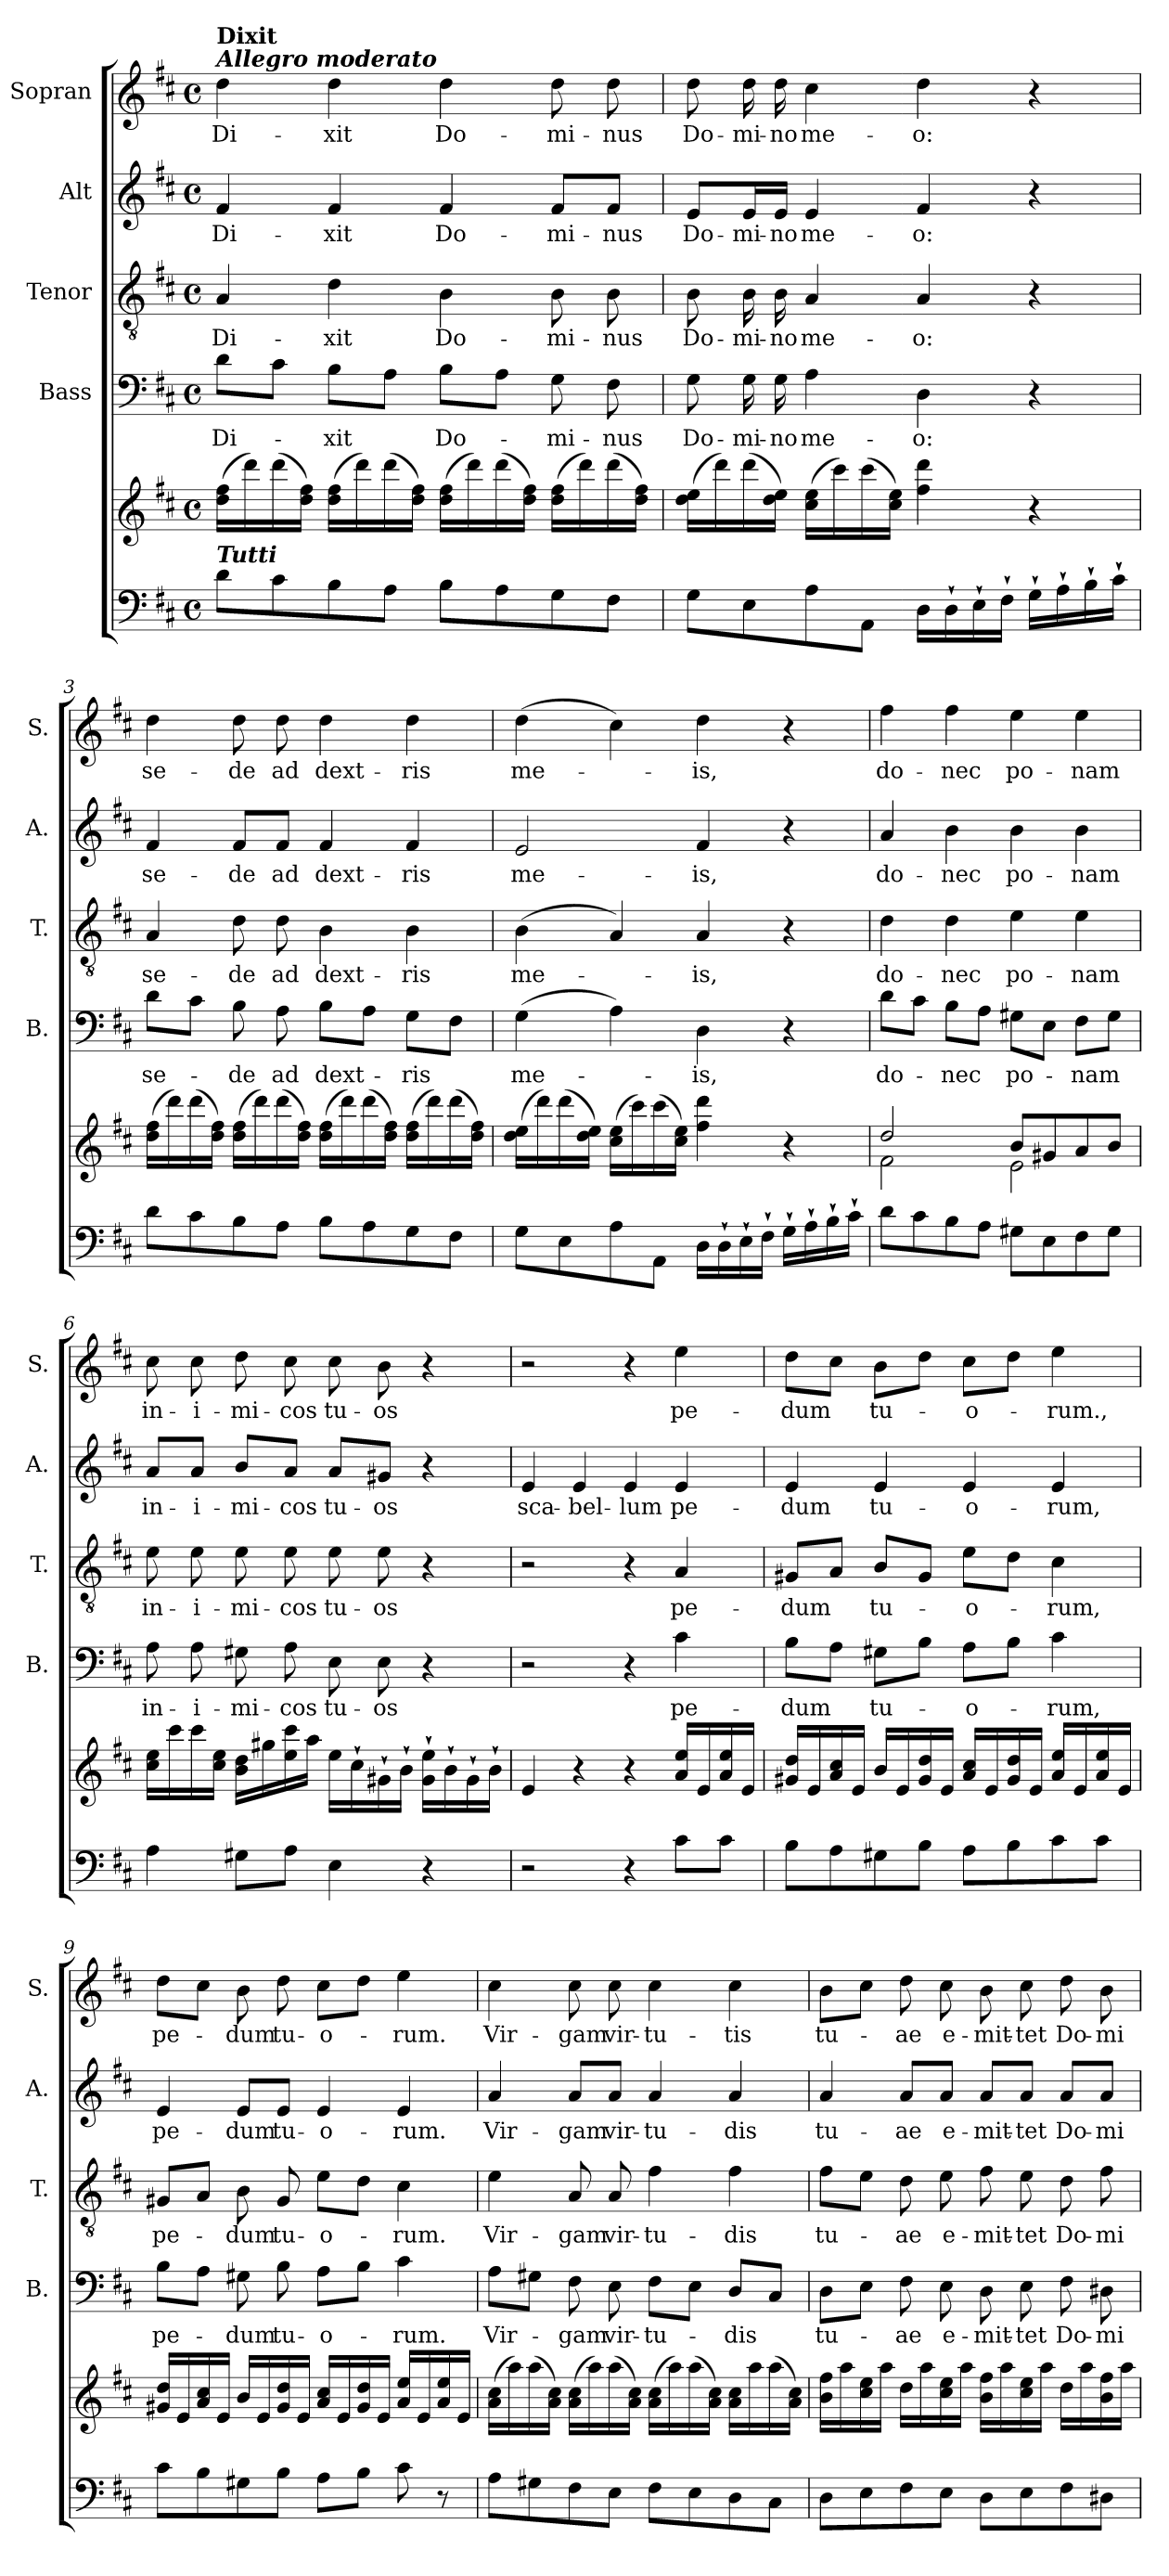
**kern	**kern	**kern	**text	**kern	**text	**kern	**text	**kern	**text
*part5	*part5	*part4	*part4	*part3	*part3	*part2	*part2	*part1	*part1
*staff6	*staff5	*staff4	*staff4	*staff3	*staff3	*staff2	*staff2	*staff1	*staff1
*	*	*I"Bass	*	*I"Tenor	*	*I"Alt	*	*I"Sopran	*
*	*	*I'B.	*	*I'T.	*	*I'A.	*	*I'S.	*
*clefF4	*clefG2	*clefF4	*	*clefGv2	*	*clefG2	*	*clefG2	*
*k[f#c#]	*k[f#c#]	*k[f#c#]	*	*k[f#c#]	*	*k[f#c#]	*	*k[f#c#]	*
*D:	*D:	*D:	*	*D:	*	*D:	*	*D:	*
*M4/4	*M4/4	*M4/4	*	*M4/4	*	*M4/4	*	*M4/4	*
*met(c)	*met(c)	*met(c)	*	*met(c)	*	*met(c)	*	*met(c)	*
=1	=1	=1	=1	=1	=1	=1	=1	=1	=1
!	!	!	!	!	!	!	!	!LO:TX:a:Bi:t=Allegro moderato	!
!	!	!	!	!	!	!	!	!LO:TX:a:B:t=Dixit	!
!LO:TX:a:Bi:t=Tutti	!	!	!	!	!	!	!	!	!
!	!	!	!LO:LY:b	!	!LO:LY:b	!	!LO:LY:b	!	!LO:LY:b
8d\L	(>16dd\ 16ff#\LL	8d\L	Di-	4A/	Di-	4f#/	Di-	4dd\	Di-
.	16ddd\)	.	.	.	.	.	.	.	.
8c#\	(>16ddd\	8c#\J	.	.	.	.	.	.	.
.	16dd\ 16ff#\JJ)	.	.	.	.	.	.	.	.
!	!	!	!LO:LY:b	!	!LO:LY:b	!	!LO:LY:b	!	!LO:LY:b
8B\	(>16dd\ 16ff#\LL	8B\L	-xit	4d\	-xit	4f#/	-xit	4dd\	-xit
.	16ddd\)	.	.	.	.	.	.	.	.
8A\J	(>16ddd\	8A\J	.	.	.	.	.	.	.
.	16dd\ 16ff#\JJ)	.	.	.	.	.	.	.	.
!	!	!	!LO:LY:b	!	!LO:LY:b	!	!LO:LY:b	!	!LO:LY:b
8B\L	(>16dd\ 16ff#\LL	8B\L	Do-	4B\	Do-	4f#/	Do-	4dd\	Do-
.	16ddd\)	.	.	.	.	.	.	.	.
8A\	(>16ddd\	8A\J	.	.	.	.	.	.	.
.	16dd\ 16ff#\JJ)	.	.	.	.	.	.	.	.
!	!	!	!LO:LY:b	!	!LO:LY:b	!	!LO:LY:b	!	!LO:LY:b
8G\	(>16dd\ 16ff#\LL	8G\	-mi-	8B\	-mi-	8f#/L	-mi-	8dd\	-mi-
.	16ddd\)	.	.	.	.	.	.	.	.
!	!	!	!LO:LY:b	!	!LO:LY:b	!	!LO:LY:b	!	!LO:LY:b
8F#\J	(>16ddd\	8F#\	-nus	8B\	-nus	8f#/J	-nus	8dd\	-nus
.	16dd\ 16ff#\JJ)	.	.	.	.	.	.	.	.
=2	=2	=2	=2	=2	=2	=2	=2	=2	=2
!	!	!	!LO:LY:b	!	!LO:LY:b	!	!LO:LY:b	!	!LO:LY:b
8G\L	(>16dd\ 16ee\LL	8G\	Do-	8B\	Do-	8e/L	Do-	8dd\	Do-
.	16ddd\)	.	.	.	.	.	.	.	.
!	!	!	!LO:LY:b	!	!LO:LY:b	!	!LO:LY:b	!	!LO:LY:b
8E\	(>16ddd\	16G\	-mi-	16B\	-mi-	16e/L	-mi-	16dd\	-mi-
!	!	!	!LO:LY:b	!	!LO:LY:b	!	!LO:LY:b	!	!LO:LY:b
.	16dd\ 16ee\JJ)	16G\	-no	16B\	-no	16e/JJ	-no	16dd\	-no
!	!	!	!LO:LY:b	!	!LO:LY:b	!	!LO:LY:b	!	!LO:LY:b
8A\	(>16cc#\ 16ee\LL	4A\	me-	4A/	me-	4e/	me-	4cc#\	me-
.	16ccc#\)	.	.	.	.	.	.	.	.
8AA\J	(>16ccc#\	.	.	.	.	.	.	.	.
.	16cc#\ 16ee\JJ)	.	.	.	.	.	.	.	.
!	!	!	!LO:LY:b	!	!LO:LY:b	!	!LO:LY:b	!	!LO:LY:b
16D\LL	4ff#\ 4ddd\	4D\	-o:	4A/	-o:	4f#/	-o:	4dd\	-o:
16D`>\	.	.	.	.	.	.	.	.	.
16E`>\	.	.	.	.	.	.	.	.	.
16F#`>\JJ	.	.	.	.	.	.	.	.	.
16G`>\LL	4r	4r	.	4r	.	4r	.	4r	.
16A`>\	.	.	.	.	.	.	.	.	.
16B`>\	.	.	.	.	.	.	.	.	.
16c#`>\JJ	.	.	.	.	.	.	.	.	.
!!LO:LB:g=z
=3	=3	=3	=3	=3	=3	=3	=3	=3	=3
!	!	!	!LO:LY:b	!	!LO:LY:b	!	!LO:LY:b	!	!LO:LY:b
8d\L	(>16dd\ 16ff#\LL	8d\L	se-	4A/	se-	4f#/	se-	4dd\	se-
.	16ddd\)	.	.	.	.	.	.	.	.
8c#\	(>16ddd\	8c#\J	.	.	.	.	.	.	.
.	16dd\ 16ff#\JJ)	.	.	.	.	.	.	.	.
!	!	!	!LO:LY:b	!	!LO:LY:b	!	!LO:LY:b	!	!LO:LY:b
8B\	(>16dd\ 16ff#\LL	8B\	-de	8d\	-de	8f#/L	-de	8dd\	-de
.	16ddd\)	.	.	.	.	.	.	.	.
!	!	!	!LO:LY:b	!	!LO:LY:b	!	!LO:LY:b	!	!LO:LY:b
8A\J	(>16ddd\	8A\	ad	8d\	ad	8f#/J	ad	8dd\	ad
.	16dd\ 16ff#\JJ)	.	.	.	.	.	.	.	.
!	!	!	!LO:LY:b	!	!LO:LY:b	!	!LO:LY:b	!	!LO:LY:b
8B\L	(>16dd\ 16ff#\LL	8B\L	dext-	4B\	dext-	4f#/	dext-	4dd\	dext-
.	16ddd\)	.	.	.	.	.	.	.	.
8A\	(>16ddd\	8A\J	.	.	.	.	.	.	.
.	16dd\ 16ff#\JJ)	.	.	.	.	.	.	.	.
!	!	!	!LO:LY:b	!	!LO:LY:b	!	!LO:LY:b	!	!LO:LY:b
8G\	(>16dd\ 16ff#\LL	8G\L	-ris	4B\	-ris	4f#/	-ris	4dd\	-ris
.	16ddd\)	.	.	.	.	.	.	.	.
8F#\J	(>16ddd\	8F#\J	.	.	.	.	.	.	.
.	16dd\ 16ff#\JJ)	.	.	.	.	.	.	.	.
=4	=4	=4	=4	=4	=4	=4	=4	=4	=4
!	!	!	!LO:LY:b	!	!LO:LY:b	!	!LO:LY:b	!	!LO:LY:b
8G\L	(>16dd\ 16ee\LL	(>4G\	me-	(>4B\	me-	2e/	me-	(>4dd\	me-
.	16ddd\)	.	.	.	.	.	.	.	.
8E\	(>16ddd\	.	.	.	.	.	.	.	.
.	16dd\ 16ee\JJ)	.	.	.	.	.	.	.	.
8A\	(>16cc#\ 16ee\LL	4A\)	.	4A/)	.	.	.	4cc#\)	.
.	16ccc#\)	.	.	.	.	.	.	.	.
8AA\J	(>16ccc#\	.	.	.	.	.	.	.	.
.	16cc#\ 16ee\JJ)	.	.	.	.	.	.	.	.
!	!	!	!LO:LY:b	!	!LO:LY:b	!	!LO:LY:b	!	!LO:LY:b
16D\LL	4ff#\ 4ddd\	4D\	-is,	4A/	-is,	4f#/	-is,	4dd\	-is,
16D`>\	.	.	.	.	.	.	.	.	.
16E`>\	.	.	.	.	.	.	.	.	.
16F#`>\JJ	.	.	.	.	.	.	.	.	.
16G`>\LL	4r	4r	.	4r	.	4r	.	4r	.
16A`>\	.	.	.	.	.	.	.	.	.
16B`>\	.	.	.	.	.	.	.	.	.
16c#`>\JJ	.	.	.	.	.	.	.	.	.
=5	=5	=5	=5	=5	=5	=5	=5	=5	=5
*	*^	*	*	*	*	*	*	*	*
!	!	!	!	!LO:LY:b	!	!LO:LY:b	!	!LO:LY:b	!	!LO:LY:b
8d\L	2dd/	2f#\	8d\L	do-	4d\	do-	4a/	do-	4ff#\	do-
8c#\	.	.	8c#\J	.	.	.	.	.	.	.
!	!	!	!	!LO:LY:b	!	!LO:LY:b	!	!LO:LY:b	!	!LO:LY:b
8B\	.	.	8B\L	-nec	4d\	-nec	4b\	-nec	4ff#\	-nec
8A\J	.	.	8A\J	.	.	.	.	.	.	.
!	!	!	!	!LO:LY:b	!	!LO:LY:b	!	!LO:LY:b	!	!LO:LY:b
8G#X\L	8b/L	2e\	8G#X\L	po-	4e\	po-	4b\	po-	4ee\	po-
8E\	8g#X/	.	8E\J	.	.	.	.	.	.	.
!	!	!	!	!LO:LY:b	!	!LO:LY:b	!	!LO:LY:b	!	!LO:LY:b
8F#\	8a/	.	8F#\L	-nam	4e\	-nam	4b\	-nam	4ee\	-nam
8G#\J	8b/J	.	8G#\J	.	.	.	.	.	.	.
*	*v	*v	*	*	*	*	*	*	*	*
!!LO:PB:g=z
=6	=6	=6	=6	=6	=6	=6	=6	=6	=6
!	!	!	!LO:LY:b	!	!LO:LY:b	!	!LO:LY:b	!	!LO:LY:b
4A\	16cc#\ 16ee\LL	8A\	in-	8e\	in-	8a/L	in-	8cc#\	in-
.	16ccc#\	.	.	.	.	.	.	.	.
!	!	!	!LO:LY:b	!	!LO:LY:b	!	!LO:LY:b	!	!LO:LY:b
.	16ccc#\	8A\	-i-	8e\	-i-	8a/J	-i-	8cc#\	-i-
.	16cc#\ 16ee\JJ	.	.	.	.	.	.	.	.
!	!	!	!LO:LY:b	!	!LO:LY:b	!	!LO:LY:b	!	!LO:LY:b
8G#X\L	16b\ 16dd\LL	8G#X\	-mi-	8e\	-mi-	8b/L	-mi-	8dd\	-mi-
.	16gg#X\	.	.	.	.	.	.	.	.
!	!	!	!LO:LY:b	!	!LO:LY:b	!	!LO:LY:b	!	!LO:LY:b
8A\J	16ee\ 16ccc#\	8A\	-cos	8e\	-cos	8a/J	-cos	8cc#\	-cos
.	16aa\JJ	.	.	.	.	.	.	.	.
!	!	!	!LO:LY:b	!	!LO:LY:b	!	!LO:LY:b	!	!LO:LY:b
4E\	16ee\LL	8E\	tu-	8e\	tu-	8a/L	tu-	8cc#\	tu-
.	16cc#`>\	.	.	.	.	.	.	.	.
!	!	!	!LO:LY:b	!	!LO:LY:b	!	!LO:LY:b	!	!LO:LY:b
.	16g#X`>\	8E\	-os	8e\	-os	8g#X/J	-os	8b\	-os
.	16b`>\JJ	.	.	.	.	.	.	.	.
4r	16g#\`> 16ee\`>LL	4r	.	4r	.	4r	.	4r	.
.	16b`>\	.	.	.	.	.	.	.	.
.	16g#`>\	.	.	.	.	.	.	.	.
.	16b`>\JJ	.	.	.	.	.	.	.	.
=7	=7	=7	=7	=7	=7	=7	=7	=7	=7
!	!	!	!	!	!	!	!LO:LY:b	!	!
2r	4e/	2r	.	2r	.	4e/	sca-	2r	.
!	!	!	!	!	!	!	!LO:LY:b	!	!
.	4r	.	.	.	.	4e/	-bel-	.	.
!	!	!	!	!	!	!	!LO:LY:b	!	!
4r	4r	4r	.	4r	.	4e/	-lum	4r	.
!	!	!	!LO:LY:b	!	!LO:LY:b	!	!LO:LY:b	!	!LO:LY:b
8c#\L	16a/ 16ee/LL	4c#\	pe-	4A/	pe-	4e/	pe-	4ee\	pe-
.	16e/	.	.	.	.	.	.	.	.
8c#\J	16a/ 16ee/	.	.	.	.	.	.	.	.
.	16e/JJ	.	.	.	.	.	.	.	.
=8	=8	=8	=8	=8	=8	=8	=8	=8	=8
!	!	!	!LO:LY:b	!	!LO:LY:b	!	!LO:LY:b	!	!LO:LY:b
8B\L	16g#X/ 16dd/LL	8B\L	-dum	8G#X/L	-dum	4e/	-dum	8dd\L	-dum
.	16e/	.	.	.	.	.	.	.	.
8A\	16a/ 16cc#/	8A\J	.	8A/J	.	.	.	8cc#\J	.
.	16e/JJ	.	.	.	.	.	.	.	.
!	!	!	!LO:LY:b	!	!LO:LY:b	!	!LO:LY:b	!	!LO:LY:b
8G#X\	16b/LL	8G#X\L	tu-	8B/L	tu-	4e/	tu-	8b\L	tu-
.	16e/	.	.	.	.	.	.	.	.
8B\J	16g#/ 16dd/	8B\J	.	8G#/J	.	.	.	8dd\J	.
.	16e/JJ	.	.	.	.	.	.	.	.
!	!	!	!LO:LY:b	!	!LO:LY:b	!	!LO:LY:b	!	!LO:LY:b
8A\L	16a/ 16cc#/LL	8A\L	-o-	8e\L	-o-	4e/	-o-	8cc#\L	-o-
.	16e/	.	.	.	.	.	.	.	.
8B\	16g#/ 16dd/	8B\J	.	8d\J	.	.	.	8dd\J	.
.	16e/JJ	.	.	.	.	.	.	.	.
!	!	!	!LO:LY:b	!	!LO:LY:b	!	!LO:LY:b	!	!LO:LY:b
8c#\	16a/ 16ee/LL	4c#\	-rum,	4c#\	-rum,	4e/	-rum,	4ee\	-rum.,
.	16e/	.	.	.	.	.	.	.	.
8c#\J	16a/ 16ee/	.	.	.	.	.	.	.	.
.	16e/JJ	.	.	.	.	.	.	.	.
!!LO:LB:g=z
=9	=9	=9	=9	=9	=9	=9	=9	=9	=9
!	!	!	!LO:LY:b	!	!LO:LY:b	!	!LO:LY:b	!	!LO:LY:b
8c#\L	16g#X/ 16dd/LL	8B\L	pe-	8G#X/L	pe-	4e/	pe-	8dd\L	pe-
.	16e/	.	.	.	.	.	.	.	.
8B\	16a/ 16cc#/	8A\J	.	8A/J	.	.	.	8cc#\J	.
.	16e/JJ	.	.	.	.	.	.	.	.
!	!	!	!LO:LY:b	!	!LO:LY:b	!	!LO:LY:b	!	!LO:LY:b
8G#X\	16b/LL	8G#X\	-dum	8B\	-dum	8e/L	-dum	8b\	-dum
.	16e/	.	.	.	.	.	.	.	.
!	!	!	!LO:LY:b	!	!LO:LY:b	!	!LO:LY:b	!	!LO:LY:b
8B\J	16g#/ 16dd/	8B\	tu-	8G#/	tu-	8e/J	tu-	8dd\	tu-
.	16e/JJ	.	.	.	.	.	.	.	.
!	!	!	!LO:LY:b	!	!LO:LY:b	!	!LO:LY:b	!	!LO:LY:b
8A\L	16a/ 16cc#/LL	8A\L	-o-	8e\L	-o-	4e/	-o-	8cc#\L	-o-
.	16e/	.	.	.	.	.	.	.	.
8B\J	16g#/ 16dd/	8B\J	.	8d\J	.	.	.	8dd\J	.
.	16e/JJ	.	.	.	.	.	.	.	.
!	!	!	!LO:LY:b	!	!LO:LY:b	!	!LO:LY:b	!	!LO:LY:b
8c#\	16a/ 16ee/LL	4c#\	-rum.	4c#\	-rum.	4e/	-rum.	4ee\	-rum.
.	16e/	.	.	.	.	.	.	.	.
8r	16a/ 16ee/	.	.	.	.	.	.	.	.
.	16e/JJ	.	.	.	.	.	.	.	.
=10	=10	=10	=10	=10	=10	=10	=10	=10	=10
!	!	!	!LO:LY:b	!	!LO:LY:b	!	!LO:LY:b	!	!LO:LY:b
8A\L	(>16a\ 16cc#\LL	8A\L	Vir-	4e\	Vir-	4a/	Vir-	4cc#\	Vir-
.	16aa\)	.	.	.	.	.	.	.	.
8G#X\	(>16aa\	8G#X\J	.	.	.	.	.	.	.
.	16a\ 16cc#\JJ)	.	.	.	.	.	.	.	.
!	!	!	!LO:LY:b	!	!LO:LY:b	!	!LO:LY:b	!	!LO:LY:b
8F#\	(>16a\ 16cc#\LL	8F#\	-gam	8A/	-gam	8a/L	-gam	8cc#\	-gam
.	16aa\)	.	.	.	.	.	.	.	.
!	!	!	!LO:LY:b	!	!LO:LY:b	!	!LO:LY:b	!	!LO:LY:b
8E\J	(>16aa\	8E\	vir-	8A/	vir-	8a/J	vir-	8cc#\	vir-
.	16a\ 16cc#\JJ)	.	.	.	.	.	.	.	.
!	!	!	!LO:LY:b	!	!LO:LY:b	!	!LO:LY:b	!	!LO:LY:b
8F#\L	(>16a\ 16cc#\LL	8F#\L	-tu-	4f#\	-tu-	4a/	-tu-	4cc#\	-tu-
.	16aa\)	.	.	.	.	.	.	.	.
8E\	(>16aa\	8E\J	.	.	.	.	.	.	.
.	16a\ 16cc#\JJ)	.	.	.	.	.	.	.	.
!	!	!	!LO:LY:b	!	!LO:LY:b	!	!LO:LY:b	!	!LO:LY:b
8D\	16a\ 16cc#\LL	8D/L	-dis	4f#\	-dis	4a/	-dis	4cc#\	-tis
.	16aa\	.	.	.	.	.	.	.	.
8C#\J	(>16aa\	8C#/J	.	.	.	.	.	.	.
.	16a\ 16cc#\JJ)	.	.	.	.	.	.	.	.
!!LO:PB:g=z
=11	=11	=11	=11	=11	=11	=11	=11	=11	=11
!	!	!	!LO:LY:b	!	!LO:LY:b	!	!LO:LY:b	!	!LO:LY:b
8D\L	16b\ 16ff#\LL	8D\L	tu-	8f#\L	tu-	4a/	tu-	8b\L	tu-
.	16aa\	.	.	.	.	.	.	.	.
8E\	16cc#\ 16ee\	8E\J	.	8e\J	.	.	.	8cc#\J	.
.	16aa\JJ	.	.	.	.	.	.	.	.
!	!	!	!LO:LY:b	!	!LO:LY:b	!	!LO:LY:b	!	!LO:LY:b
8F#\	16dd\LL	8F#\	-ae	8d\	-ae	8a/L	-ae	8dd\	-ae
.	16aa\	.	.	.	.	.	.	.	.
!	!	!	!LO:LY:b	!	!LO:LY:b	!	!LO:LY:b	!	!LO:LY:b
8E\J	16cc#\ 16ee\	8E\	e-	8e\	e-	8a/J	e-	8cc#\	e-
.	16aa\JJ	.	.	.	.	.	.	.	.
!	!	!	!LO:LY:b	!	!LO:LY:b	!	!LO:LY:b	!	!LO:LY:b
8D\L	16b\ 16ff#\LL	8D\	-mit-	8f#\	-mit-	8a/L	-mit-	8b\	-mit-
.	16aa\	.	.	.	.	.	.	.	.
!	!	!	!LO:LY:b	!	!LO:LY:b	!	!LO:LY:b	!	!LO:LY:b
8E\	16cc#\ 16ee\	8E\	-tet	8e\	-tet	8a/J	-tet	8cc#\	-tet
.	16aa\JJ	.	.	.	.	.	.	.	.
!	!	!	!LO:LY:b	!	!LO:LY:b	!	!LO:LY:b	!	!LO:LY:b
8F#\	16dd\LL	8F#\	Do-	8d\	Do-	8a/L	Do-	8dd\	Do-
.	16aa\	.	.	.	.	.	.	.	.
!	!	!	!LO:LY:b	!	!LO:LY:b	!	!LO:LY:b	!	!LO:LY:b
8D#X\J	16b\ 16ff#\	8D#X\	-mi-	8f#\	-mi-	8a/J	-mi-	8b\	-mi-
.	16aa\JJ	.	.	.	.	.	.	.	.
=	=	=	=	=	=	=	=	=	=
*-	*-	*-	*-	*-	*-	*-	*-	*-	*-
